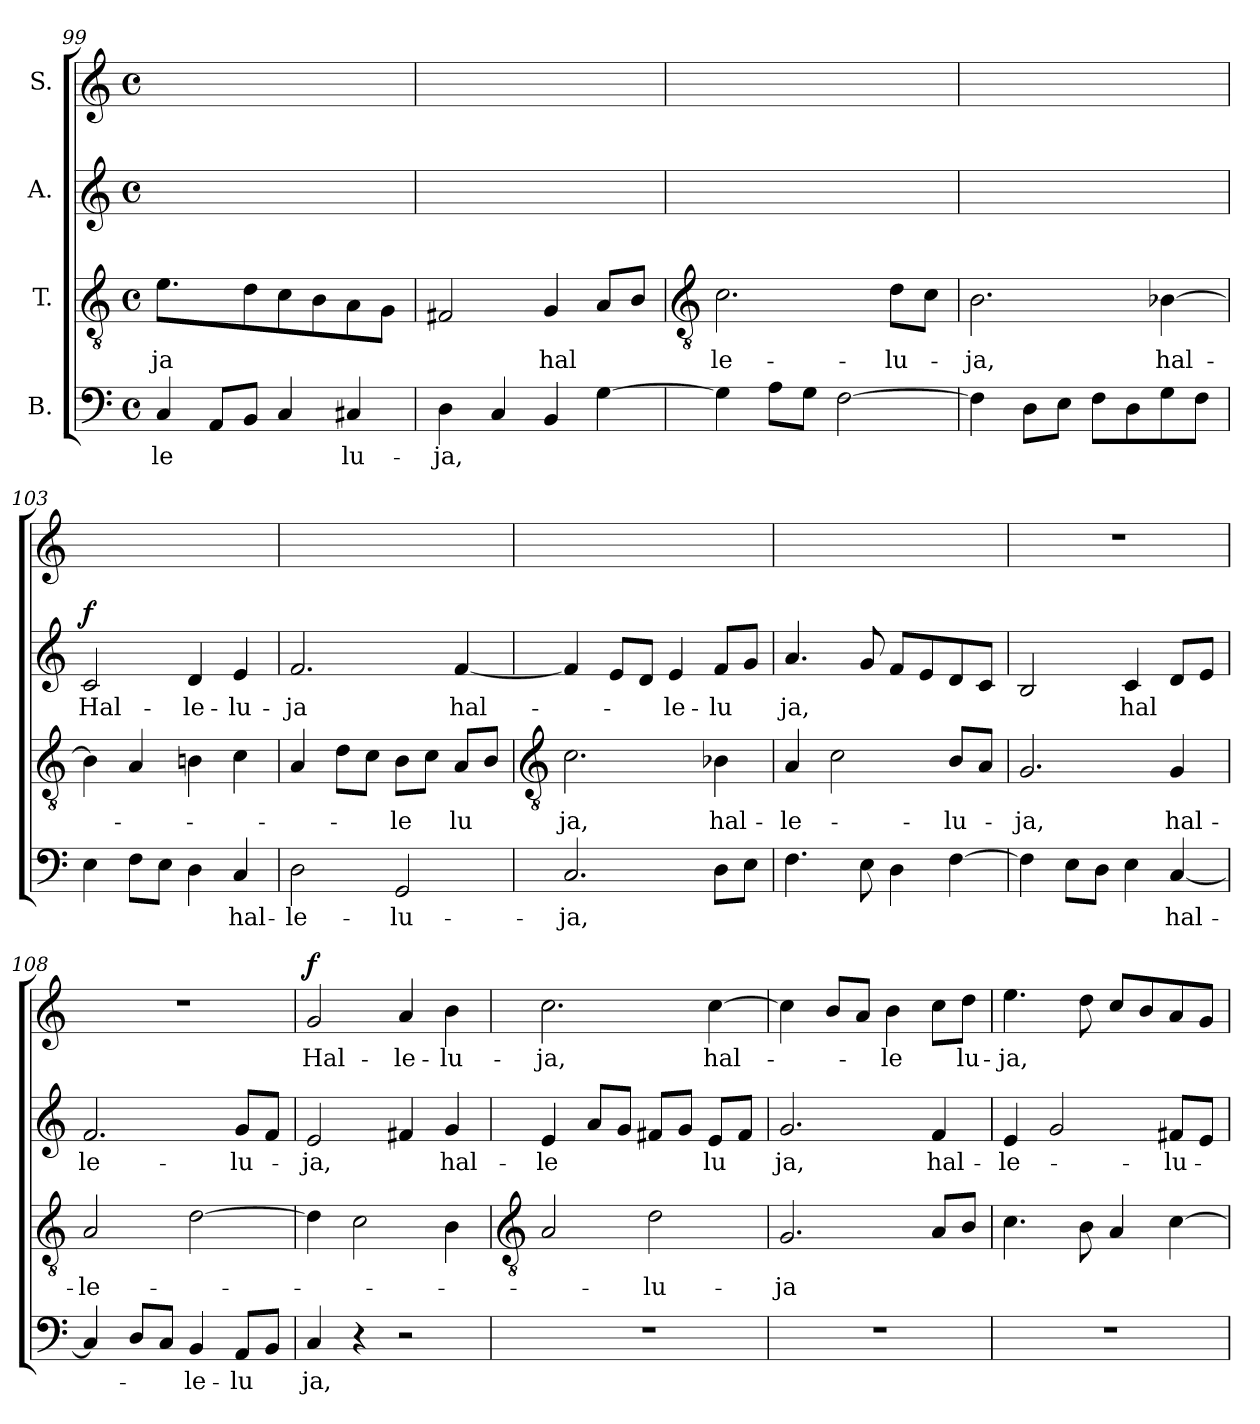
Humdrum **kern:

**kern	**text	**kern	**text	**kern	**text	**dynam	**kern	**text	**dynam
*part4	*part4	*part3	*part3	*part2	*part2	*part2	*part1	*part1	*part1
*staff4	*staff4	*staff3	*staff3	*staff2	*staff2	*staff2	*staff1	*staff1	*staff1
*I"B.	*	*I"T.	*	*I"A.	*	*	*I"S.	*	*
*clefF4	*	*clefGv2	*	*clefG2	*	*	*clefG2	*	*
*k[]	*	*k[]	*	*k[]	*	*	*k[]	*	*
*C:	*	*C:	*	*C:	*	*	*C:	*	*
*M4/4	*	*M4/4	*	*M4/4	*	*	*M4/4	*	*
*met(c)	*	*met(c)	*	*met(c)	*	*	*met(c)	*	*
=99	=99	=99	=99	=99	=99	=99	=99	=99	=99
!	!LO:LY:b	!	!LO:LY:b	!	!	!	!	!	!
4C	-le	4.e	ja	1ryy	.	.	1ryy	.	.
8AAL	.	.	.	.	.	.	.	.	.
8BBJ	.	8d	.	.	.	.	.	.	.
4C	.	8c\	.	.	.	.	.	.	.
.	.	8B\	.	.	.	.	.	.	.
!	!LO:LY:b	!	!	!	!	!	!	!	!
4C#X	lu-	8A\	.	.	.	.	.	.	.
.	.	8G\J	.	.	.	.	.	.	.
=100	=100	=100	=100	=100	=100	=100	=100	=100	=100
!	!LO:LY:b	!	!	!	!	!	!	!	!
4D	-ja,	2F#X	.	1ryy	.	.	1ryy	.	.
4C	.	.	.	.	.	.	.	.	.
!	!	!	!LO:LY:b	!	!	!	!	!	!
4BB	.	4G	hal	.	.	.	.	.	.
[4G	.	8AL	.	.	.	.	.	.	.
.	.	8BJ	.	.	.	.	.	.	.
!!LO:LB:g=z
=101	=101	=101	=101	=101	=101	=101	=101	=101	=101
*	*	*clefGv2	*	*	*	*	*	*	*
!	!	!	!LO:LY:b	!	!	!	!	!	!
4G]	.	2.c	le-	1ryy	.	.	1ryy	.	.
8AL	.	.	.	.	.	.	.	.	.
8GJ	.	.	.	.	.	.	.	.	.
[2F	.	.	.	.	.	.	.	.	.
!	!	!	!LO:LY:b	!	!	!	!	!	!
.	.	8dL	-lu-	.	.	.	.	.	.
.	.	8cJ	.	.	.	.	.	.	.
=102	=102	=102	=102	=102	=102	=102	=102	=102	=102
!	!	!	!LO:LY:b	!	!	!	!	!	!
4F]	.	2.B	-ja,	1ryy	.	.	1ryy	.	.
8DL	.	.	.	.	.	.	.	.	.
8EJ	.	.	.	.	.	.	.	.	.
8FL	.	.	.	.	.	.	.	.	.
8D	.	.	.	.	.	.	.	.	.
!	!	!	!LO:LY:b	!	!	!	!	!	!
8G	.	[4B-X	hal-	.	.	.	.	.	.
8FJ	.	.	.	.	.	.	.	.	.
=103	=103	=103	=103	=103	=103	=103	=103	=103	=103
!	!	!	!	!	!LO:LY:b	!LO:DY:a	!	!	!
4E	.	4B-]	.	2c	Hal-	f	1ryy	.	.
8FL	.	4A	.	.	.	.	.	.	.
8EJ	.	.	.	.	.	.	.	.	.
!	!	!	!	!	!LO:LY:b	!	!	!	!
4D	.	4Bn	.	4d	-le-	.	.	.	.
!	!LO:LY:b	!	!	!	!LO:LY:b	!	!	!	!
4C	hal-	4c	.	4e	-lu-	.	.	.	.
=104	=104	=104	=104	=104	=104	=104	=104	=104	=104
!	!LO:LY:b	!	!	!	!LO:LY:b	!	!	!	!
2D	-le-	4A	.	2.f	-ja	.	1ryy	.	.
.	.	8dL	.	.	.	.	.	.	.
.	.	8cJ	.	.	.	.	.	.	.
!	!LO:LY:b	!	!LO:LY:b	!	!	!	!	!	!
2GG	-lu-	8BL	-le	.	.	.	.	.	.
.	.	8cJ	.	.	.	.	.	.	.
!	!	!	!LO:LY:b	!	!LO:LY:b	!	!	!	!
.	.	8AL	lu	[4f	hal-	.	.	.	.
.	.	8BJ	.	.	.	.	.	.	.
!!LO:LB:g=z
=105	=105	=105	=105	=105	=105	=105	=105	=105	=105
*	*	*clefGv2	*	*	*	*	*	*	*
!	!LO:LY:b	!	!LO:LY:b	!	!	!	!	!	!
2.C	-ja,	2.c	ja,	4f]	.	.	1ryy	.	.
.	.	.	.	8eL	.	.	.	.	.
.	.	.	.	8dJ	.	.	.	.	.
!	!	!	!	!	!LO:LY:b	!	!	!	!
.	.	.	.	4e	-le-	.	.	.	.
!	!	!	!LO:LY:b	!	!LO:LY:b	!	!	!	!
8DL	.	4B-X	hal-	8fL	-lu	.	.	.	.
8EJ	.	.	.	8gJ	.	.	.	.	.
=106	=106	=106	=106	=106	=106	=106	=106	=106	=106
!	!	!	!LO:LY:b	!	!LO:LY:b	!	!	!	!
4.F	.	4A	-le-	4.a	ja,	.	1ryy	.	.
.	.	2c	.	.	.	.	.	.	.
8E	.	.	.	8g	.	.	.	.	.
4D	.	.	.	8fL	.	.	.	.	.
.	.	.	.	8e	.	.	.	.	.
!	!	!	!LO:LY:b	!	!	!	!	!	!
[4F	.	8BL	-lu-	8d	.	.	.	.	.
.	.	8AJ	.	8cJ	.	.	.	.	.
=107	=107	=107	=107	=107	=107	=107	=107	=107	=107
!	!	!	!LO:LY:b	!	!	!	!	!	!
4F]	.	2.G	-ja,	2B	.	.	1r	.	.
8EL	.	.	.	.	.	.	.	.	.
8DJ	.	.	.	.	.	.	.	.	.
!	!	!	!	!	!LO:LY:b	!	!	!	!
4E	.	.	.	4c	hal	.	.	.	.
!	!LO:LY:b	!	!LO:LY:b	!	!	!	!	!	!
[4C	hal-	4G	hal-	8dL	.	.	.	.	.
.	.	.	.	8eJ	.	.	.	.	.
=108	=108	=108	=108	=108	=108	=108	=108	=108	=108
!	!	!	!LO:LY:b	!	!LO:LY:b	!	!	!	!
4C]	.	2A	-le-	2.f	le-	.	1r	.	.
8DL	.	.	.	.	.	.	.	.	.
8CJ	.	.	.	.	.	.	.	.	.
!	!LO:LY:b	!	!	!	!	!	!	!	!
4BB	-le-	[2d	.	.	.	.	.	.	.
!	!LO:LY:b	!	!	!	!LO:LY:b	!	!	!	!
8AAL	-lu	.	.	8gL	-lu-	.	.	.	.
8BBJ	.	.	.	8fJ	.	.	.	.	.
=109	=109	=109	=109	=109	=109	=109	=109	=109	=109
!	!LO:LY:b	!	!	!	!LO:LY:b	!	!	!LO:LY:b	!LO:DY:a
4C	ja,	4d]	.	2e	-ja,	.	2g	Hal-	f
4r	.	2c	.	.	.	.	.	.	.
!	!	!	!	!	!	!	!	!LO:LY:b	!
2r	.	.	.	4f#X	.	.	4a	-le-	.
!	!	!	!	!	!LO:LY:b	!	!	!LO:LY:b	!
.	.	4B	.	4g	hal-	.	4b	-lu-	.
!!LO:LB:g=z
=110	=110	=110	=110	=110	=110	=110	=110	=110	=110
*	*	*clefGv2	*	*	*	*	*	*	*
!	!	!	!	!	!LO:LY:b	!	!	!LO:LY:b	!
1r	.	2A	.	4e	-le	.	2.cc	-ja,	.
.	.	.	.	8aL	.	.	.	.	.
.	.	.	.	8gJ	.	.	.	.	.
!	!	!	!LO:LY:b	!	!	!	!	!	!
.	.	2d	-lu-	8f#XL	.	.	.	.	.
.	.	.	.	8gJ	.	.	.	.	.
!	!	!	!	!	!LO:LY:b	!	!	!LO:LY:b	!
.	.	.	.	8eL	lu	.	[4cc	hal-	.
.	.	.	.	8f#J	.	.	.	.	.
=111	=111	=111	=111	=111	=111	=111	=111	=111	=111
!	!	!	!LO:LY:b	!	!LO:LY:b	!	!	!	!
1r	.	2.G	-ja	2.g	ja,	.	4cc]	.	.
.	.	.	.	.	.	.	8bL	.	.
.	.	.	.	.	.	.	8aJ	.	.
!	!	!	!	!	!	!	!	!LO:LY:b	!
.	.	.	.	.	.	.	4b	-le	.
!	!	!	!	!	!LO:LY:b	!	!	!	!
.	.	8AL	.	4f	hal-	.	8ccL	.	.
!	!	!	!	!	!	!	!	!LO:LY:b	!
.	.	8BJ	.	.	.	.	8ddJ	lu-	.
=112	=112	=112	=112	=112	=112	=112	=112	=112	=112
!	!	!	!	!	!LO:LY:b	!	!	!LO:LY:b	!
1r	.	4.c	.	4e	-le-	.	4.ee	-ja,	.
.	.	.	.	2g	.	.	.	.	.
.	.	8B	.	.	.	.	8dd	.	.
.	.	4A	.	.	.	.	8ccL	.	.
.	.	.	.	.	.	.	8b	.	.
!	!	!	!	!	!LO:LY:b	!	!	!	!
.	.	[4c	.	8f#XL	-lu-	.	8a	.	.
.	.	.	.	8eJ	.	.	8gJ	.	.
=	=	=	=	=	=	=	=	=	=
*-	*-	*-	*-	*-	*-	*-	*-	*-	*-
